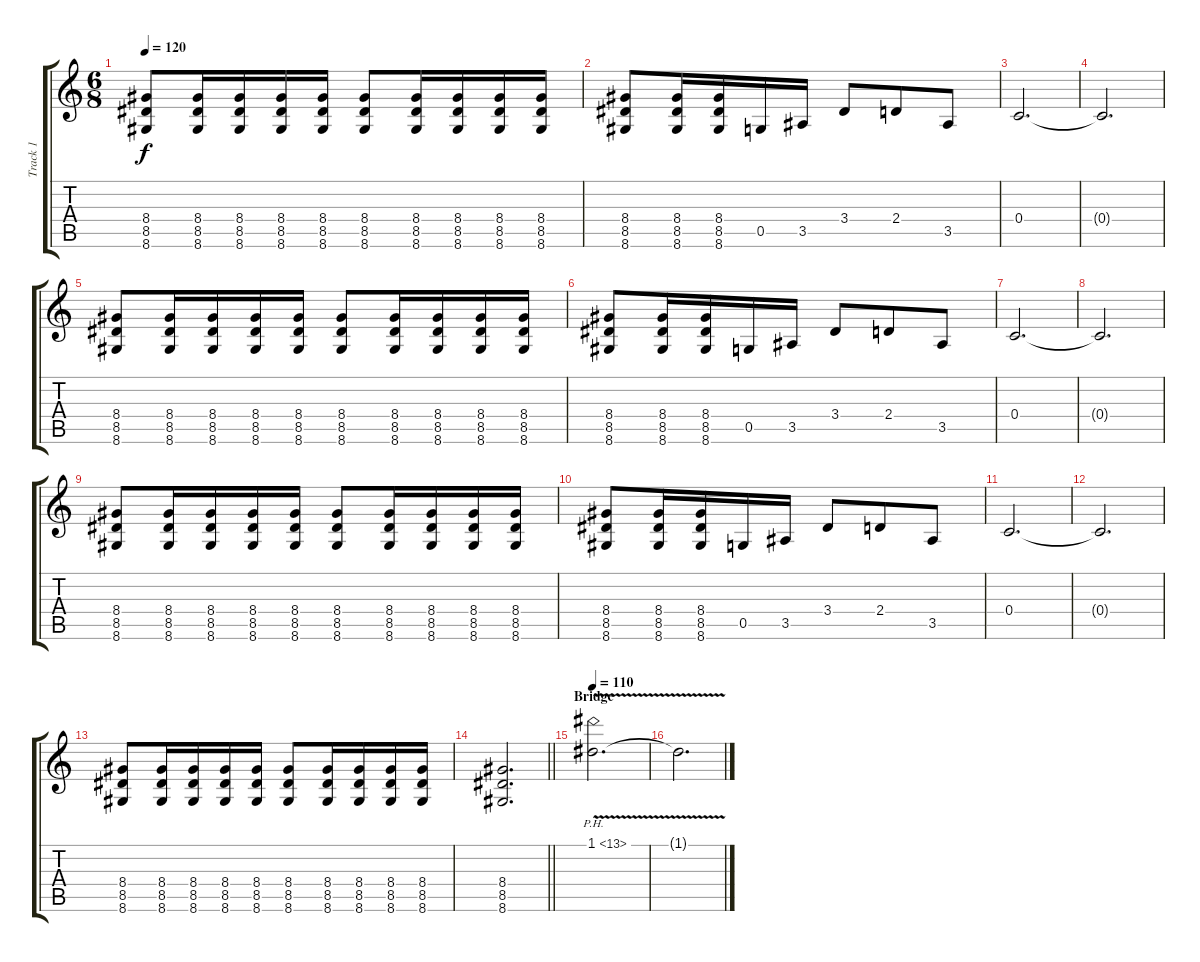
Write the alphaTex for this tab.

\track ("Track 1" "Track 1") {instrument overdrivenguitar}
\staff {score tabs}
\tuning (D4 A3 F3 C3 G2 C2) {hide}
\ts (6 8)
\tempo 120
\clef g2
\ks c
(8.4 8.5 8.6).8{dy f instrument overdrivenguitar} (8.4 8.5 8.6).16 (8.4 8.5 8.6).16 (8.4 8.5 8.6).16 (8.4 8.5 8.6).16 (8.4 8.5 8.6).8 (8.4 8.5 8.6).16 (8.4 8.5 8.6).16 (8.4 8.5 8.6).16 (8.4 8.5 8.6).16 |
(8.4 8.5 8.6).8 (8.4 8.5 8.6).16 (8.4 8.5 8.6).16 0.5.16 3.5.16 3.4.8 2.4.8 3.5.8 |
0.4.2{d} |
0.4{t}.2{d} |
(8.4 8.5 8.6).8 (8.4 8.5 8.6).16 (8.4 8.5 8.6).16 (8.4 8.5 8.6).16 (8.4 8.5 8.6).16 (8.4 8.5 8.6).8 (8.4 8.5 8.6).16 (8.4 8.5 8.6).16 (8.4 8.5 8.6).16 (8.4 8.5 8.6).16 |
(8.4 8.5 8.6).8 (8.4 8.5 8.6).16 (8.4 8.5 8.6).16 0.5.16 3.5.16 3.4.8 2.4.8 3.5.8 |
0.4.2{d} |
0.4{t}.2{d} |
(8.4 8.5 8.6).8{instrument overdrivenguitar} (8.4 8.5 8.6).16 (8.4 8.5 8.6).16 (8.4 8.5 8.6).16 (8.4 8.5 8.6).16 (8.4 8.5 8.6).8 (8.4 8.5 8.6).16 (8.4 8.5 8.6).16 (8.4 8.5 8.6).16 (8.4 8.5 8.6).16 |
(8.4 8.5 8.6).8 (8.4 8.5 8.6).16 (8.4 8.5 8.6).16 0.5.16 3.5.16 3.4.8 2.4.8 3.5.8 |
0.4.2{d} |
0.4{t}.2{d} |
(8.4 8.5 8.6).8 (8.4 8.5 8.6).16 (8.4 8.5 8.6).16 (8.4 8.5 8.6).16 (8.4 8.5 8.6).16 (8.4 8.5 8.6).8 (8.4 8.5 8.6).16 (8.4 8.5 8.6).16 (8.4 8.5 8.6).16 (8.4 8.5 8.6).16 |
\barLineRight lightlight
(8.4 8.5 8.6).2{d} |
\section ("" "Bridge")
\tempo 110
1.1{ph 12 v}.2{d} |
1.1{t}.2{d}
